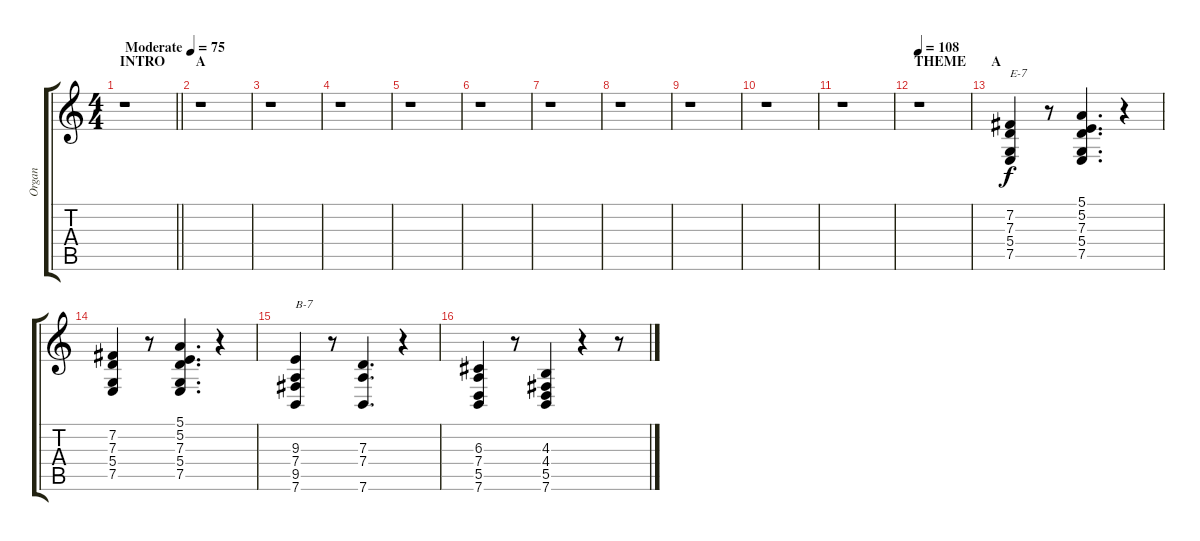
\track ("Organ" "Organ") {instrument drawbarorgan}
\staff {score tabs}
\tuning (E4 B3 G3 D3 A2 E2) {hide}
\ts (4 4)
\section ("" "INTRO")
\tempo (75 "Moderate")
\clef g2
\barLineRight lightlight
\ks c
r.1{dy f instrument drawbarorgan} |
\section ("" "A")
r.1 |
r.1 |
r.1 |
r.1 |
r.1 |
r.1 |
r.1 |
r.1 |
r.1 |
r.1 |
\section ("" "THEME")
\tempo 108
r.1 |
\section ("" "A")
(7.2 7.3 5.4 7.5).4{txt "E-7"} r.8 (5.1 5.2 7.3 5.4 7.5).4{d} r.4 |
(7.2 7.3 5.4 7.5).4 r.8 (5.1 5.2 7.3 5.4 7.5).4{d} r.4 |
(9.3 7.4 9.5 7.6).4{txt "B-7"} r.8 (7.3 7.4 7.6).4{d} r.4 |
(6.3 7.4 5.5 7.6).4 r.8 (4.3 4.4 5.5 7.6).4 r.4 r.8
